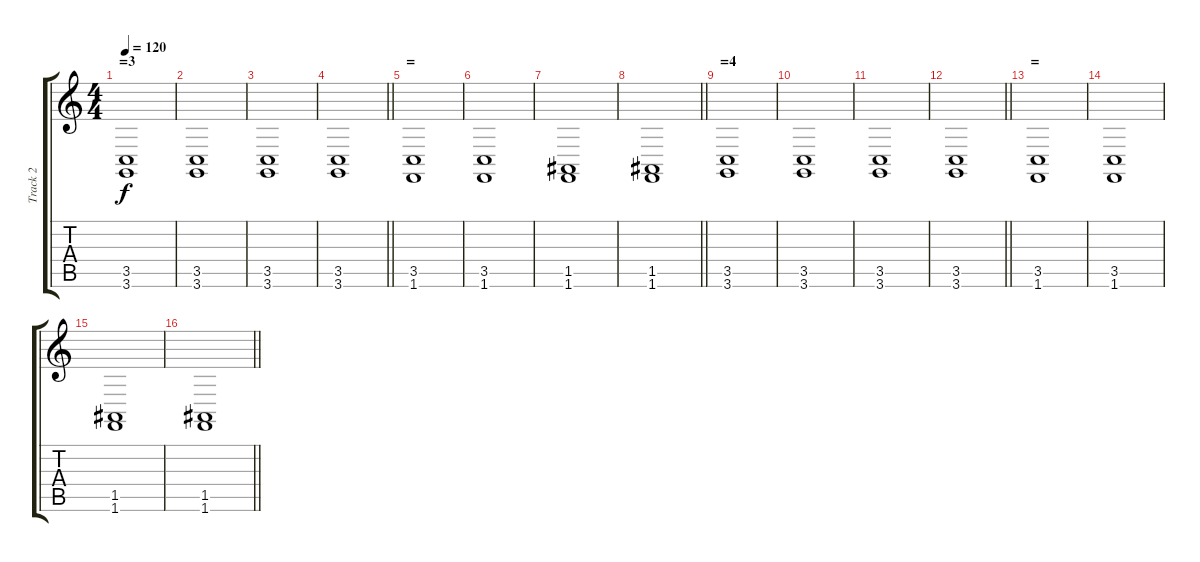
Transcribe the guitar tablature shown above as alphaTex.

\track ("Track 2" "Track 2") {instrument lead2sawtooth}
\staff {score tabs}
\tuning (E4 B3 G3 D3 A2 E2) {hide}
\ts (4 4)
\section ("" "=3")
\tempo 120
\clef g2
\ks c
(3.5 3.6).1{dy f} |
(3.5 3.6).1 |
(3.5 3.6).1 |
\barLineRight lightlight
(3.5 3.6).1 |
\section ("" "=")
(3.5 1.6).1 |
(3.5 1.6).1 |
(1.5 1.6).1 |
\barLineRight lightlight
(1.5 1.6).1 |
\section ("" "=4")
(3.5 3.6).1 |
(3.5 3.6).1 |
(3.5 3.6).1 |
\barLineRight lightlight
(3.5 3.6).1 |
\section ("" "=")
(3.5 1.6).1 |
(3.5 1.6).1 |
(1.5 1.6).1 |
\barLineRight lightlight
(1.5 1.6).1
